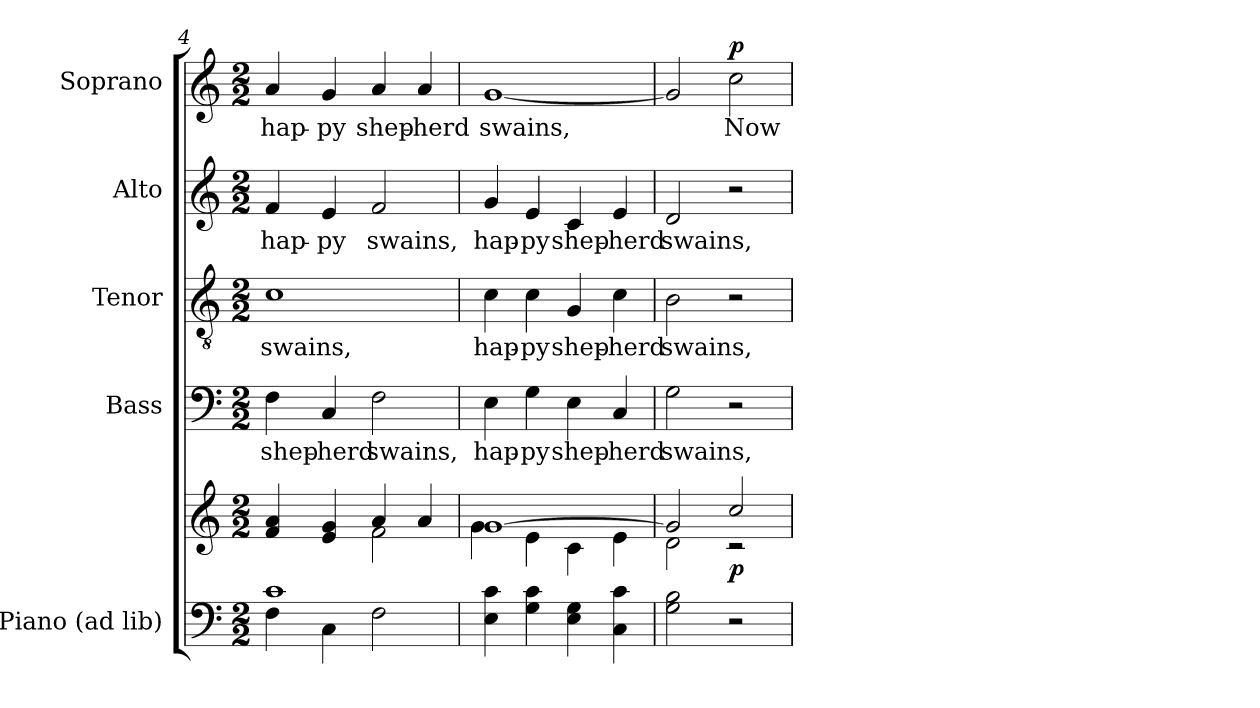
**kern	**kern	**dynam	**kern	**text	**kern	**text	**kern	**text	**kern	**text	**dynam
*part5	*part5	*part5	*part4	*part4	*part3	*part3	*part2	*part2	*part1	*part1	*part1
*staff6	*staff5	*staff5/6	*staff4	*staff4	*staff3	*staff3	*staff2	*staff2	*staff1	*staff1	*staff1
*I"Piano (ad lib)	*	*	*I"Bass	*	*I"Tenor	*	*I"Alto	*	*I"Soprano	*	*
*I'Pno.	*	*	*I'B.	*	*I'T.	*	*I'A.	*	*I'S.	*	*
*clefF4	*clefG2	*	*clefF4	*	*clefGv2	*	*clefG2	*	*clefG2	*	*
*	*	*	*	*	*ITrd7c12	*	*	*	*	*	*
*k[]	*k[]	*	*k[]	*	*k[]	*	*k[]	*	*k[]	*	*
*C:	*C:	*	*C:	*	*C:	*	*C:	*	*C:	*	*
*M2/2	*M2/2	*	*M2/2	*	*M2/2	*	*M2/2	*	*M2/2	*	*
=4	=4	=4	=4	=4	=4	=4	=4	=4	=4	=4	=4
*^	*^	*	*	*	*	*	*	*	*	*	*
!	!	!	!	!	!	!LO:LY:b:color=#000000	!	!	!	!	!	!	!
!	!	!	!	!	!	!	!	!LO:LY:b:color=#000000	!	!	!	!	!
!	!	!	!	!	!	!	!	!	!	!LO:LY:b:color=#000000	!	!	!
!	!	!	!	!	!	!	!	!	!	!	!	!LO:LY:b:color=#000000	!
1ci	4Fi\	4fi/ 4ai	2ryy	.	4Fi\	shep-	1Ci	swains,	4fi/	hap-	4ai/	hap-	.
!	!	!	!	!	!	!LO:LY:b:color=#000000	!	!	!	!	!	!	!
!	!	!	!	!	!	!	!	!	!	!LO:LY:b:color=#000000	!	!	!
!	!	!	!	!	!	!	!	!	!	!	!	!LO:LY:b:color=#000000	!
.	4Ci\	4ei/ 4gi	.	.	4Ci/	-herd	.	.	4ei/	-py	4gi/	-py	.
!	!	!	!	!	!	!LO:LY:b:color=#000000	!	!	!	!	!	!	!
!	!	!	!	!	!	!	!	!	!	!LO:LY:b:color=#000000	!	!	!
!	!	!	!	!	!	!	!	!	!	!	!	!LO:LY:b:color=#000000	!
.	2Fi\	4ai/	2fi\	.	2Fi\	swains,	.	.	2fi/	swains,	4ai/	shep-	.
!	!	!	!	!	!	!	!	!	!	!	!	!LO:LY:b:color=#000000	!
.	.	4ai/	.	.	.	.	.	.	.	.	4ai/	-herd	.
*v	*v	*	*	*	*	*	*	*	*	*	*	*	*
=5	=5	=5	=5	=5	=5	=5	=5	=5	=5	=5	=5	=5
!	!	!	!	!	!LO:LY:b:color=#000000	!	!	!	!	!	!	!
!	!	!	!	!	!	!	!LO:LY:b:color=#000000	!	!	!	!	!
!	!	!	!	!	!	!	!	!	!LO:LY:b:color=#000000	!	!	!
!	!	!	!	!	!	!	!	!	!	!	!LO:LY:b:color=#000000	!
4Ei\ 4ci	[>1gi	4gi\	.	4Ei\	hap-	4Ci\	hap-	4gi/	hap-	[<1gi	swains,	.
!	!	!	!	!	!LO:LY:b:color=#000000	!	!	!	!	!	!	!
!	!	!	!	!	!	!	!LO:LY:b:color=#000000	!	!	!	!	!
!	!	!	!	!	!	!	!	!	!LO:LY:b:color=#000000	!	!	!
4Gi\ 4ci	.	4ei\	.	4Gi\	-py	4Ci\	-py	4ei/	-py	.	.	.
!	!	!	!	!	!LO:LY:b:color=#000000	!	!	!	!	!	!	!
!	!	!	!	!	!	!	!LO:LY:b:color=#000000	!	!	!	!	!
!	!	!	!	!	!	!	!	!	!LO:LY:b:color=#000000	!	!	!
4Ei\ 4Gi	.	4ci\	.	4Ei\	shep-	4GGi/	shep-	4ci/	shep-	.	.	.
!	!	!	!	!	!LO:LY:b:color=#000000	!	!	!	!	!	!	!
!	!	!	!	!	!	!	!LO:LY:b:color=#000000	!	!	!	!	!
!	!	!	!	!	!	!	!	!	!LO:LY:b:color=#000000	!	!	!
4Ci\ 4ci	.	4ei\	.	4Ci/	-herd	4Ci\	-herd	4ei/	-herd	.	.	.
!!LO:LB:g=z
=6	=6	=6	=6	=6	=6	=6	=6	=6	=6	=6	=6	=6
!	!	!	!	!	!LO:LY:b:color=#000000	!	!	!	!	!	!	!
!	!	!	!	!	!	!	!LO:LY:b:color=#000000	!	!	!	!	!
!	!	!	!	!	!	!	!	!	!LO:LY:b:color=#000000	!	!	!
2Gi\ 2Bi	2gi/]	2di\	.	2Gi\	swains,	2BBi\	swains,	2di/	swains,	2gi/]	.	.
!	!	!	!	!	!	!	!	!	!	!	!LO:LY:b:color=#000000	!
2r	2cci/	2r	p	2r	.	2r	.	2r	.	2cci\	Now	p
*	*v	*v	*	*	*	*	*	*	*	*	*	*
=	=	=	=	=	=	=	=	=	=	=	=
*-	*-	*-	*-	*-	*-	*-	*-	*-	*-	*-	*-
